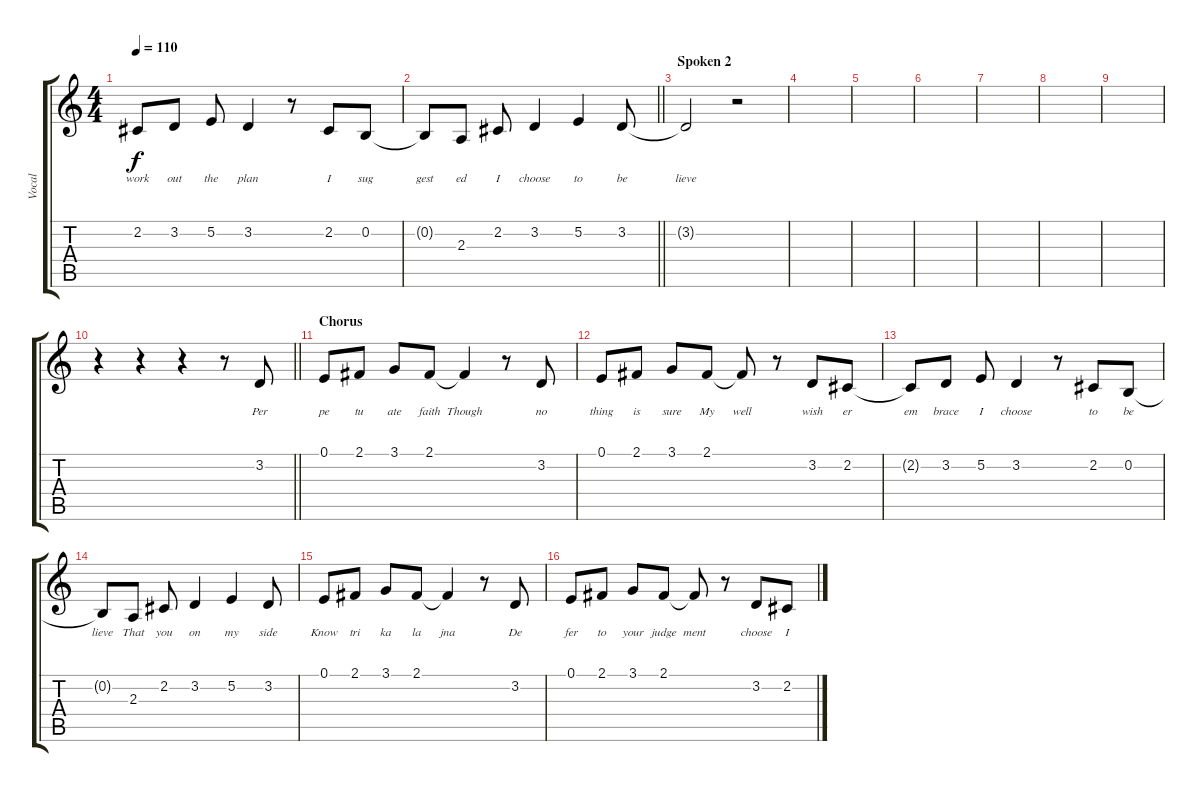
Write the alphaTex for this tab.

\track ("Vocal" "Vocal") {instrument acousticgrandpiano}
\staff {score tabs}
\tuning (E4 B3 G3 D3 A2 E2) {hide}
\ts (4 4)
\tempo 110
\clef g2
\ks c
2.2{t}.8{lyrics (0 "work") lyrics (1 "") lyrics (2 "") lyrics (3 "") lyrics (4 "") dy f} 3.2.8{lyrics (0 "out") lyrics (1 "") lyrics (2 "") lyrics (3 "") lyrics (4 "")} 5.2.8{lyrics (0 "the") lyrics (1 "") lyrics (2 "") lyrics (3 "") lyrics (4 "")} 3.2.4{lyrics (0 "plan") lyrics (1 "") lyrics (2 "") lyrics (3 "") lyrics (4 "")} r.8 2.2.8{lyrics (0 "I") lyrics (1 "") lyrics (2 "") lyrics (3 "") lyrics (4 "")} 0.2.8{lyrics (0 "sug") lyrics (1 "") lyrics (2 "") lyrics (3 "") lyrics (4 "")} |
\barLineRight lightlight
0.2{t}.8{lyrics (0 "gest") lyrics (1 "") lyrics (2 "") lyrics (3 "") lyrics (4 "")} 2.3.8{lyrics (0 "ed") lyrics (1 "") lyrics (2 "") lyrics (3 "") lyrics (4 "")} 2.2.8{lyrics (0 "I") lyrics (1 "") lyrics (2 "") lyrics (3 "") lyrics (4 "")} 3.2.4{lyrics (0 "choose") lyrics (1 "") lyrics (2 "") lyrics (3 "") lyrics (4 "")} 5.2.4{lyrics (0 "to") lyrics (1 "") lyrics (2 "") lyrics (3 "") lyrics (4 "")} 3.2.8{lyrics (0 "be") lyrics (1 "") lyrics (2 "") lyrics (3 "") lyrics (4 "")} |
\section ("" "Spoken 2")
3.2{t}.2{lyrics (0 "lieve") lyrics (1 "") lyrics (2 "") lyrics (3 "") lyrics (4 "")} r.2 |
|
|
|
|
|
|
\barLineRight lightlight
r.4 r.4 r.4 r.8 3.2.8{lyrics (0 "Per") lyrics (1 "") lyrics (2 "") lyrics (3 "") lyrics (4 "")} |
\section ("" "Chorus")
0.1.8{lyrics (0 "pe") lyrics (1 "") lyrics (2 "") lyrics (3 "") lyrics (4 "")} 2.1.8{lyrics (0 "tu") lyrics (1 "") lyrics (2 "") lyrics (3 "") lyrics (4 "")} 3.1.8{lyrics (0 "ate") lyrics (1 "") lyrics (2 "") lyrics (3 "") lyrics (4 "")} 2.1.8{lyrics (0 "faith") lyrics (1 "") lyrics (2 "") lyrics (3 "") lyrics (4 "")} 2.1{t}.4{lyrics (0 "Though") lyrics (1 "") lyrics (2 "") lyrics (3 "") lyrics (4 "")} r.8 3.2.8{lyrics (0 "no") lyrics (1 "") lyrics (2 "") lyrics (3 "") lyrics (4 "")} |
0.1.8{lyrics (0 "thing") lyrics (1 "") lyrics (2 "") lyrics (3 "") lyrics (4 "")} 2.1.8{lyrics (0 "is") lyrics (1 "") lyrics (2 "") lyrics (3 "") lyrics (4 "")} 3.1.8{lyrics (0 "sure") lyrics (1 "") lyrics (2 "") lyrics (3 "") lyrics (4 "")} 2.1.8{lyrics (0 "My") lyrics (1 "") lyrics (2 "") lyrics (3 "") lyrics (4 "")} 2.1{t}.8{lyrics (0 "well") lyrics (1 "") lyrics (2 "") lyrics (3 "") lyrics (4 "")} r.8 3.2.8{lyrics (0 "wish") lyrics (1 "") lyrics (2 "") lyrics (3 "") lyrics (4 "")} 2.2.8{lyrics (0 "er") lyrics (1 "") lyrics (2 "") lyrics (3 "") lyrics (4 "")} |
2.2{t}.8{lyrics (0 "em") lyrics (1 "") lyrics (2 "") lyrics (3 "") lyrics (4 "")} 3.2.8{lyrics (0 "brace") lyrics (1 "") lyrics (2 "") lyrics (3 "") lyrics (4 "")} 5.2.8{lyrics (0 "I") lyrics (1 "") lyrics (2 "") lyrics (3 "") lyrics (4 "")} 3.2.4{lyrics (0 "choose") lyrics (1 "") lyrics (2 "") lyrics (3 "") lyrics (4 "")} r.8 2.2.8{lyrics (0 "to") lyrics (1 "") lyrics (2 "") lyrics (3 "") lyrics (4 "")} 0.2.8{lyrics (0 "be") lyrics (1 "") lyrics (2 "") lyrics (3 "") lyrics (4 "")} |
0.2{t}.8{lyrics (0 "lieve") lyrics (1 "") lyrics (2 "") lyrics (3 "") lyrics (4 "")} 2.3.8{lyrics (0 "That") lyrics (1 "") lyrics (2 "") lyrics (3 "") lyrics (4 "")} 2.2.8{lyrics (0 "you") lyrics (1 "") lyrics (2 "") lyrics (3 "") lyrics (4 "")} 3.2.4{lyrics (0 "on") lyrics (1 "") lyrics (2 "") lyrics (3 "") lyrics (4 "")} 5.2.4{lyrics (0 "my") lyrics (1 "") lyrics (2 "") lyrics (3 "") lyrics (4 "")} 3.2.8{lyrics (0 "side") lyrics (1 "") lyrics (2 "") lyrics (3 "") lyrics (4 "")} |
0.1.8{lyrics (0 "Know") lyrics (1 "") lyrics (2 "") lyrics (3 "") lyrics (4 "")} 2.1.8{lyrics (0 "tri") lyrics (1 "") lyrics (2 "") lyrics (3 "") lyrics (4 "")} 3.1.8{lyrics (0 "ka") lyrics (1 "") lyrics (2 "") lyrics (3 "") lyrics (4 "")} 2.1.8{lyrics (0 "la") lyrics (1 "") lyrics (2 "") lyrics (3 "") lyrics (4 "")} 2.1{t}.4{lyrics (0 "jna") lyrics (1 "") lyrics (2 "") lyrics (3 "") lyrics (4 "")} r.8 3.2.8{lyrics (0 "De") lyrics (1 "") lyrics (2 "") lyrics (3 "") lyrics (4 "")} |
0.1.8{lyrics (0 "fer") lyrics (1 "") lyrics (2 "") lyrics (3 "") lyrics (4 "")} 2.1.8{lyrics (0 "to") lyrics (1 "") lyrics (2 "") lyrics (3 "") lyrics (4 "")} 3.1.8{lyrics (0 "your") lyrics (1 "") lyrics (2 "") lyrics (3 "") lyrics (4 "")} 2.1.8{lyrics (0 "judge") lyrics (1 "") lyrics (2 "") lyrics (3 "") lyrics (4 "")} 2.1{t}.8{lyrics (0 "ment") lyrics (1 "") lyrics (2 "") lyrics (3 "") lyrics (4 "")} r.8 3.2.8{lyrics (0 "choose") lyrics (1 "") lyrics (2 "") lyrics (3 "") lyrics (4 "")} 2.2.8{lyrics (0 "I") lyrics (1 "") lyrics (2 "") lyrics (3 "") lyrics (4 "")}
